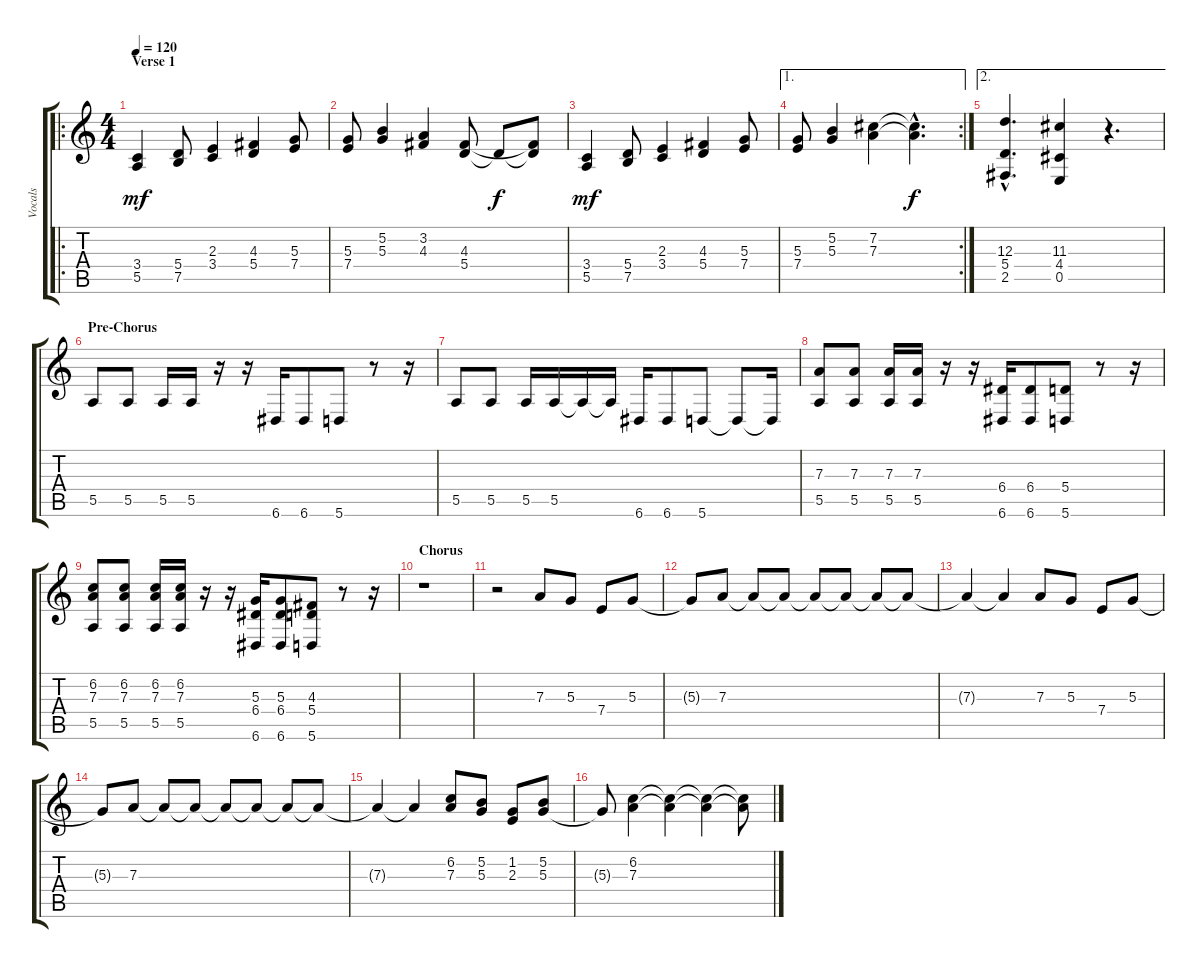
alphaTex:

\track ("Vocals" "Vocals") {instrument pad7halo}
\staff {score tabs}
\tuning (B4 Gb4 D4 A3 E3 A2) {hide}
\ro
\ts (4 4)
\section ("" "Verse 1")
\tempo 120
\clef g2
\ks c
(3.4 5.5).4{dy mf} (5.4 7.5).8 (2.3 3.4).4 (4.3 5.4).4 (5.3 7.4).8 |
(5.3 7.4).8 (5.2 5.3).4 (3.2 4.3).4 (4.3 5.4).8 5.4{t}.8{dy f} (4.3{t} 5.4{t}).8 |
(3.4 5.5).4{dy mf} (5.4 7.5).8 (2.3 3.4).4 (4.3 5.4).4 (5.3 7.4).8 |
\ae 1
\rc 2
(5.3 7.4).8 (5.2 5.3).4 (7.2 7.3).4 (7.2{hac t} 7.3{hac t}).4{d dy f} |
\ae 2
(12.3{hac} 5.4{hac} 2.5{hac}).4{d} (11.3 4.4 0.5).4 r.4{d} |
\section ("" "Pre-Chorus")
5.5.8 5.5.8 5.5.16 5.5.16 r.16 r.16 6.6.16 6.6.8 5.6.8 r.8 r.16 |
5.5.8 5.5.8 5.5.16 5.5.16 5.5{t}.16 5.5{t}.16 6.6.16 6.6.8 5.6.8 5.6{t}.8 5.6{t}.16 |
(7.3 5.5).8 (7.3 5.5).8 (7.3 5.5).16 (7.3 5.5).16 r.16 r.16 (6.4 6.6).16 (6.4 6.6).8 (5.4 5.6).8 r.8 r.16 |
(6.2 7.3 5.5).8 (6.2 7.3 5.5).8 (6.2 7.3 5.5).16 (6.2 7.3 5.5).16 r.16 r.16 (5.3 6.4 6.6).16 (5.3 6.4 6.6).8 (4.3 5.4 5.6).8 r.8 r.16 |
\section ("" "Chorus")
r.1 |
r.2 7.3.8 5.3.8 7.4.8 5.3.8 |
5.3{t}.8 7.3.8 7.3{t}.8 7.3{t}.8 7.3{t}.8 7.3{t}.8 7.3{t}.8 7.3{t}.8 |
7.3{t}.4 7.3{t}.4 7.3.8 5.3.8 7.4.8 5.3.8 |
5.3{t}.8 7.3.8 7.3{t}.8 7.3{t}.8 7.3{t}.8 7.3{t}.8 7.3{t}.8 7.3{t}.8 |
7.3{t}.4 7.3{t}.4 (6.2 7.3).8 (5.2 5.3).8 (1.2 2.3).8 (5.2 5.3).8 |
5.3{t}.8 (6.2 7.3).4 (6.2{t} 7.3{t}).4 (6.2{t} 7.3{t}).4 (6.2{t} 7.3{t}).8
